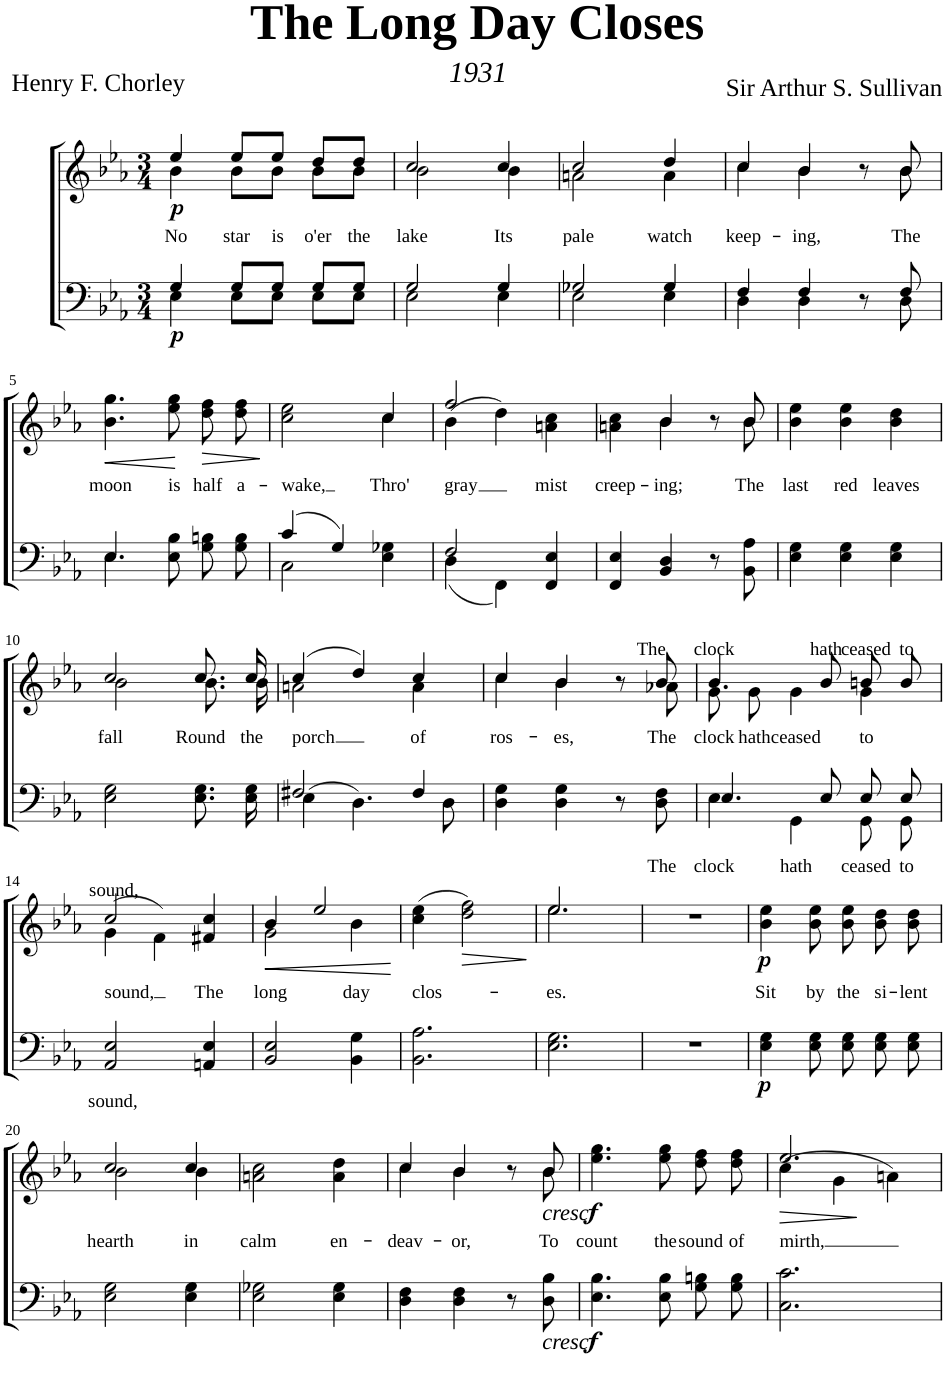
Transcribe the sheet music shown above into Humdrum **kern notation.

**kern	**text	**dynam	**kern	**text	**dynam
*part2	*part2	*part2	*part1	*part1	*part1
*staff2	*staff2	*staff2	*staff1	*staff1	*staff1
*I"Piano	*	*	*I"Piano	*	*
*I'Pno	*	*	*I'Pno	*	*
*clefF4	*	*	*clefG2	*	*
*k[b-e-a-]	*	*	*k[b-e-a-]	*	*
*M3/4	*	*	*M3/4	*	*
=1	=1	=1	=1	=1	=1
*^	*	*	*	*	*
!	!	!	!LO:DY:b	!	!LO:LY:b	!LO:DY:b
*	*	*	*	*^	*	*
4G/	4E-\	.	p	4ee-/	4b-\	No	p
!	!	!	!	!	!	!LO:LY:b	!
8G/L	8E-\L	.	.	8ee-/L	8b-\L	star	.
!	!	!	!	!	!	!LO:LY:b	!
8G/J	8E-\J	.	.	8ee-/J	8b-\J	is	.
!	!	!	!	!	!	!LO:LY:b	!
8G/L	8E-\L	.	.	8dd/L	8b-\L	o'er	.
!	!	!	!	!	!	!LO:LY:b	!
8G/J	8E-\J	.	.	8dd/J	8b-\J	the	.
=2	=2	=2	=2	=2	=2	=2	=2
!	!	!	!	!	!	!LO:LY:b	!
2G/	2E-\	.	.	2cc/	2b-\	lake	.
!	!	!	!	!	!	!LO:LY:b	!
4G/	4E-\	.	.	4cc/	4b-\	Its	.
=3	=3	=3	=3	=3	=3	=3	=3
!	!	!	!	!	!	!LO:LY:b	!
2G-X/	2E-\	.	.	2cc/	2an\	pale	.
!	!	!	!	!	!	!LO:LY:b	!
4G-/	4E-\	.	.	4dd/	4a\	watch	.
=4	=4	=4	=4	=4	=4	=4	=4
!	!	!	!	!	!	!LO:LY:b	!
4F/	4D\	.	.	4cc/	4cc\	keep-	.
!	!	!	!	!	!	!LO:LY:b	!
4F/	4D\	.	.	4b-/	4b-\	-ing,	.
8r	8ryy	.	.	8r	8ryy	.	.
!	!	!	!	!	!	!LO:LY:b	!
8F/	8D\	.	.	8b-/	8b-\	The	.
!!LO:LB:g=z
=5	=5	=5	=5	=5	=5	=5	=5
!	!	!	!	!	!	!LO:LY:b	!LO:HP:b
*	*	*	*	*v	*v	*	*
4.E-/	4.E-\	.	.	4.b-\ 4.gg\	moon	<
!	!	!	!	!	!LO:LY:b	!
8E-\ 8B-\	4.ryy	.	.	8ee-\ 8gg\	is	[
!	!	!	!	!	!LO:LY:b	!LO:HP:b
8G\ 8Bn\	.	.	.	8dd\ 8ff\	half	>
!	!	!	!	!	!LO:LY:b	!
8G\ 8B\	.	.	.	8dd\ 8ff\	a-	.
*v	*v	*	*	*	*	*
.	.	.	.	.	]
=6	=6	=6	=6	=6	=6
*^	*	*	*	*	*
!	!	!	!	!	!LO:LY:b	!
*	*	*	*	*^	*	*
(4c/	2C\	.	.	2cc\ 2ee-\	2ryy	-wake,	.
4G/)	.	.	.	.	.	.	.
!	!	!	!	!	!	!LO:LY:b	!
4E-\ 4G-X\	4ryy	.	.	4cc/	4cc\	Thro'	.
=7	=7	=7	=7	=7	=7	=7	=7
!	!	!	!	!	!	!LO:LY:b	!
2F/	(4D\	.	.	(4b-\	2ff/	gray	.
.	4FF\)	.	.	4dd\)	.	.	.
!	!	!	!	!	!	!LO:LY:b	!
4FF/ 4E-/	4ryy	.	.	4an\ 4cc\	4ryy	mist	.
=8	=8	=8	=8	=8	=8	=8	=8
!	!	!	!	!	!	!LO:LY:b	!
*v	*v	*	*	*	*	*	*
4FF/ 4E-/	.	.	4an\ 4cc\	4ryy	creep-	.
!	!	!	!	!	!LO:LY:b	!
4BB-/ 4D/	.	.	4b-/	4b-\	-ing;	.
8r	.	.	8r	8ryy	.	.
!	!	!	!	!	!LO:LY:b	!
8BB-\ 8A-\	.	.	8b-/	8b-\	The	.
=9	=9	=9	=9	=9	=9	=9
!	!	!	!	!	!LO:LY:b	!
*	*	*	*v	*v	*	*
4E-\ 4G\	.	.	4b-\ 4ee-\	last	.
!	!	!	!	!LO:LY:b	!
4E-\ 4G\	.	.	4b-\ 4ee-\	red	.
!	!	!	!	!LO:LY:b	!
4E-\ 4G\	.	.	4b-\ 4dd\	leaves	.
!!LO:LB:g=z
=10	=10	=10	=10	=10	=10
!	!	!	!	!LO:LY:b	!
*	*	*	*^	*	*
2E-\ 2G\	.	.	2cc/	2b-\	fall	.
!	!	!	!	!	!LO:LY:b	!
8.E-\ 8.G\	.	.	8.cc/	8.b-\	Round	.
!	!	!	!	!	!LO:LY:b	!
16E-\ 16G\	.	.	16cc/	16b-\	the	.
=11	=11	=11	=11	=11	=11	=11
*^	*	*	*	*	*	*
!	!	!	!	!	!	!LO:LY:b	!
(4E-\	2F#X/	.	.	(4cc/	2an\	porch	.
4.D\)	.	.	.	4dd/)	.	.	.
!	!	!	!	!	!	!LO:LY:b	!
.	4F#/	.	.	4cc/	4a\	of	.
8D\	.	.	.	.	.	.	.
*v	*v	*	*	*	*	*	*
=12	=12	=12	=12	=12	=12	=12
!	!	!	!	!	!LO:LY:b	!
4D\ 4G\	.	.	4cc/	4cc\	ros-	.
!	!	!	!	!	!LO:LY:b	!
4D\ 4G\	.	.	4b-/	4b-\	-es,	.
8r	.	.	8r	8ryy	.	.
!	!LO:LY:b	!	!	!	!LO:LY:b	!
!	!	!	!	!	!LO:LY:a	!
8D\ 8F\	The	.	8b-/	8a-X\	The	.
=13	=13	=13	=13	=13	=13	=13
!	!LO:LY:b	!	!	!	!LO:LY:b	!
*^	*	*	*	*	*	*
!	!	!	!	!	!	!LO:LY:a	!
4E-\	4.E-/	clock	.	8g\	4.b-/	clock	.
!	!	!	!	!	!	!LO:LY:b	!
.	.	.	.	8g\	.	hath	.
!	!	!LO:LY:b	!	!	!	!LO:LY:b	!
4GG\	.	hath	.	4g\	.	ceased	.
!	!	!	!	!	!	!LO:LY:a	!
.	8E-/	.	.	.	8b-/	hath	.
!	!	!LO:LY:b	!	!	!	!LO:LY:b	!
!	!	!	!	!	!	!LO:LY:a	!
8GG\	8E-/	ceased	.	4g\	8bn/	ceased	.
!	!	!LO:LY:b	!	!	!	!LO:LY:a	!
8GG\	8E-/	to	.	.	8b/	to	.
!!LO:LB:g=z	!!
=14	=14	=14	=14	=14	=14	=14	=14
!	!	!LO:LY:b	!	!	!	!LO:LY:b	!
!	!	!	!	!	!	!LO:LY:a	!
*v	*v	*	*	*	*	*	*
2AA-/ 2E-/	sound,	.	(4g\	2cc/	sound,	.
.	.	.	4f\)	.	.	.
!	!	!	!	!	!LO:LY:b	!
4AAn/ 4E-/	.	.	4f#X/ 4cc/	4ryy	The	.
=15	=15	=15	=15	=15	=15	=15
!	!	!	!	!	!LO:LY:b	!LO:HP:b
2BB-/ 2E-/	.	.	2g\	4b-/	long	<
.	.	.	.	2ee-/	.	.
!	!	!	!	!	!LO:LY:b	!
4BB-\ 4G\	.	.	4b-\	.	day	.
*	*	*	*v	*v	*	*
.	.	.	.	.	[
=16	=16	=16	=16	=16	=16
!	!	!	!	!LO:LY:b	!
2.BB-\ 2.A-\	.	.	(4cc\ 4ee-\	clos-	.
!	!	!	!	!	!LO:HP:b
.	.	.	2dd\ 2ff\)	.	>
.	.	.	.	.	]
=17	=17	=17	=17	=17	=17
!	!	!	!	!LO:LY:b	!
*	*	*	*^	*	*
2.E-\ 2.G\	.	.	2.ee-/	2.ee-\	-es.	.
*	*	*	*v	*v	*	*
=18	=18	=18	=18	=18	=18
2.r	.	.	2.r	.	.
=19	=19	=19	=19	=19	=19
!	!	!LO:DY:b	!	!LO:LY:b	!LO:DY:b
4E-\ 4G\	.	p	4b-\ 4ee-\	Sit	p
!	!	!	!	!LO:LY:b	!
8E-\ 8G\	.	.	8b-\ 8ee-\	by	.
!	!	!	!	!LO:LY:b	!
8E-\ 8G\	.	.	8b-\ 8ee-\	the	.
!	!	!	!	!LO:LY:b	!
8E-\ 8G\	.	.	8b-\ 8dd\	si-	.
!	!	!	!	!LO:LY:b	!
8E-\ 8G\	.	.	8b-\ 8dd\	-lent	.
!!LO:LB:g=z
=20	=20	=20	=20	=20	=20
!	!	!	!	!LO:LY:b	!
*	*	*	*^	*	*
2E-\ 2G\	.	.	2cc/	2b-\	hearth	.
!	!	!	!	!	!LO:LY:b	!
4E-\ 4G\	.	.	4cc/	4b-\	in	.
=21	=21	=21	=21	=21	=21	=21
!	!	!	!	!	!LO:LY:b	!
*	*	*	*v	*v	*	*
2E-\ 2G-X\	.	.	2an\ 2cc\	calm	.
!	!	!	!	!LO:LY:b	!
4E-\ 4G-\	.	.	4a\ 4dd\	en-	.
=22	=22	=22	=22	=22	=22
!	!	!	!	!LO:LY:b	!
*	*	*	*^	*	*
4D\ 4F\	.	.	4cc/	4cc\	-deav-	.
!	!	!	!	!	!LO:LY:b	!
4D\ 4F\	.	.	4b-/	4b-\	-or,	.
8r	.	.	8r	8ryy	.	.
!	!	!	!LO:TX:b:i:t=cresc.	!	!	!
!LO:TX:b:i:t=cresc.	!	!	!	!	!	!
!	!	!	!	!	!LO:LY:b	!
8D\ 8B-\	.	.	8b-/	8b-\	To	.
=23	=23	=23	=23	=23	=23	=23
!	!	!LO:DY:b	!	!	!LO:LY:b	!LO:DY:b
*	*	*	*v	*v	*	*
4.E-\ 4.B-\	.	f	4.ee-\ 4.gg\	count	f
!	!	!	!	!LO:LY:b	!
8E-\ 8B-\	.	.	8ee-\ 8gg\	the	.
!	!	!	!	!LO:LY:b	!
8G\ 8Bn\	.	.	8dd\ 8ff\	sound	.
!	!	!	!	!LO:LY:b	!
8G\ 8B\	.	.	8dd\ 8ff\	of	.
=24	=24	=24	=24	=24	=24
!	!	!	!	!LO:LY:b	!LO:HP:b
*	*	*	*^	*	*
2.C\ 2.c\	.	.	(4cc\	2.ee-/	mirth,	>
.	.	.	4g\	.	.	.
.	.	.	4an\)	.	.	]
*	*	*	*v	*v	*	*
=	=	=	=	=	=
*-	*-	*-	*-	*-	*-
